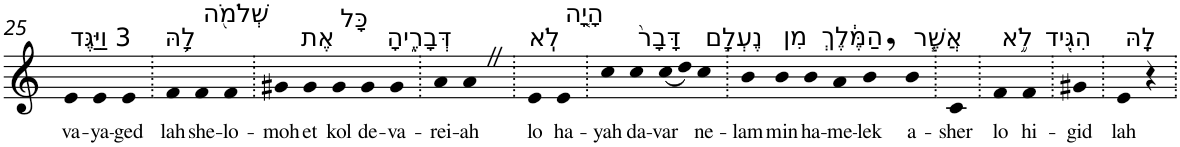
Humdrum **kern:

**kern	**text
*part1	*part1
*staff1	*staff1
*I"Piano	*
*I'Pno	*
!!LO:PB:g=z
*clefG2	*
*k[]	*
=25	=25
!LO:TX:a:t=3 וַיַּגֶּד	!
!	!LO:LY:b
4e	va-
!	!LO:LY:b
4e	-ya-
!	!LO:LY:b
4e	-ged
=26.	=26.
!LO:TX:a:t=לָ֥הּ	!
!	!LO:LY:b
4f	lah
!LO:TX:a:t=שְׁלֹמֹ֖ה	!
!	!LO:LY:b
4f	she-
!	!LO:LY:b
4f	-lo-
=27.	=27.
!	!LO:LY:b
4g#X	-moh
!LO:TX:a:t=אֶת	!
!	!LO:LY:b
4g#	et
!LO:TX:a:t=כָּל	!
!	!LO:LY:b
4g#	kol
!LO:TX:a:t=דְּבָרֶ֑יהָ	!
!	!LO:LY:b
4g#	de-
!	!LO:LY:b
4g#	-va-
=28.	=28.
!	!LO:LY:b
4a	-rei-
!	!LO:LY:b
4aZ	-ah
=29.	=29.
!LO:TX:a:t=לֹֽא	!
!	!LO:LY:b
4e	lo
!LO:TX:a:t=הָיָ֤ה	!
!	!LO:LY:b
4e	ha-
=30.	=30.
!	!LO:LY:b
4cc	-yah
!LO:TX:a:t=דָּבָר֙	!
!	!LO:LY:b
4cc	da-
!	!LO:LY:b
(<8cc	-var
8dd)	.
!LO:TX:a:t=נֶעְלָ֣ם	!
!	!LO:LY:b
4cc	ne-
=31.	=31.
!	!LO:LY:b
4b	-lam
!LO:TX:a:t=מִן	!
!	!LO:LY:b
4b	min
!LO:TX:a:t=הַמֶּ֔לֶךְ	!
!	!LO:LY:b
4b	ha-
!	!LO:LY:b
4a	-me-
!	!LO:LY:b
4b,	-lek
!LO:TX:a:t=אֲשֶׁ֧ר	!
!	!LO:LY:b
4b	a-
=32.	=32.
!	!LO:LY:b
4c	-sher
=33.	=33.
!LO:TX:a:t=לֹ֦א	!
!	!LO:LY:b
4f	lo
!LO:TX:a:t=הִגִּ֖יד	!
!	!LO:LY:b
4f	hi-
=34.	=34.
!	!LO:LY:b
4g#X	-gid
=35.	=35.
!LO:TX:a:t=לָֽהּ	!
!	!LO:LY:b
4e	lah
4r	.
=.	=.
*-	*-
